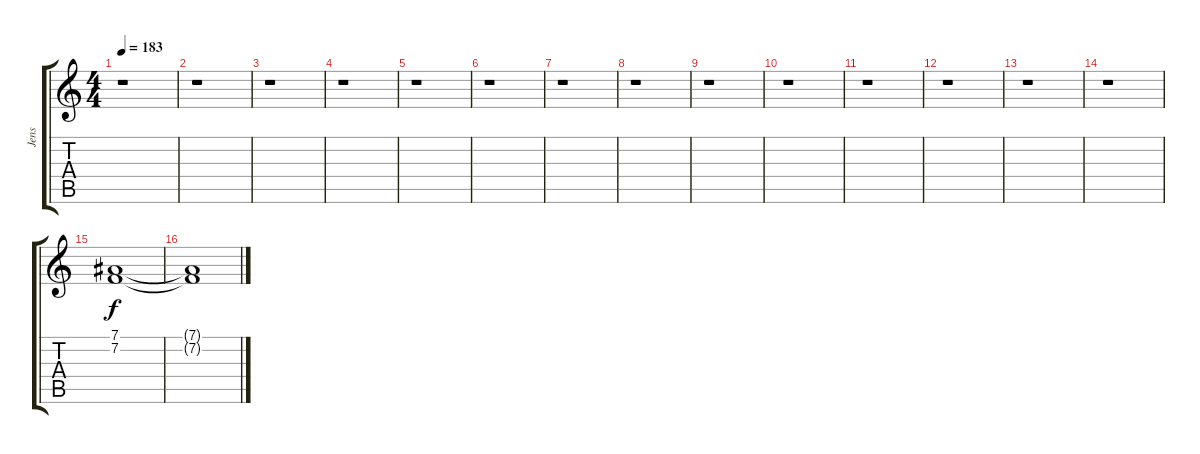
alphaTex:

\track ("Jens" "Jens") {instrument synthstrings1}
\staff {score tabs}
\tuning (Eb4 Bb3 Gb3 Db3 Ab2 Eb2) {hide}
\ts (4 4)
\tempo 183
\clef g2
\ks c
r.1{dy f} |
r.1 |
r.1 |
r.1 |
r.1 |
r.1 |
r.1 |
r.1 |
r.1 |
r.1 |
r.1 |
r.1 |
r.1 |
r.1 |
(7.1 7.2).1 |
(7.1{t} 7.2{t}).1
